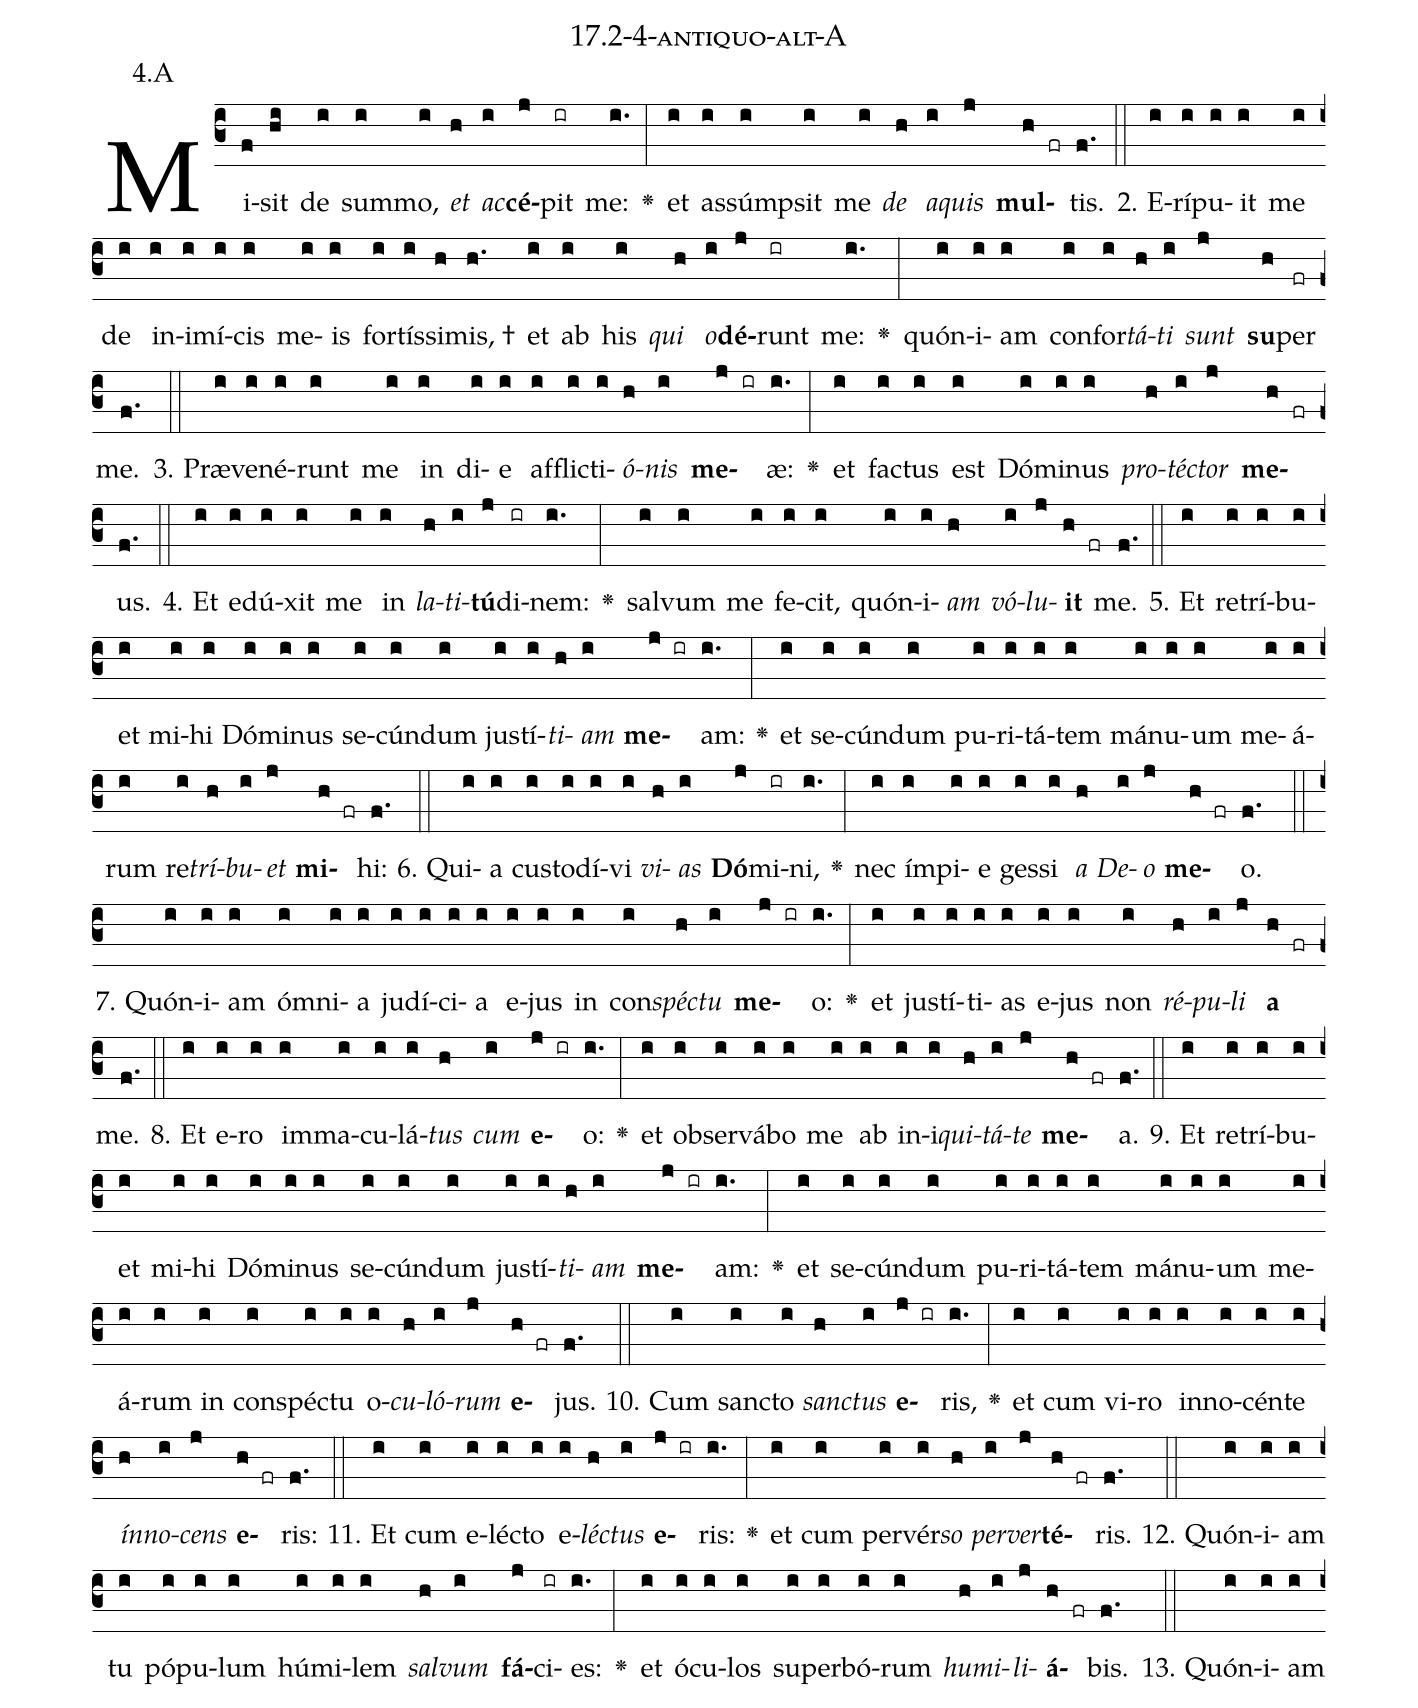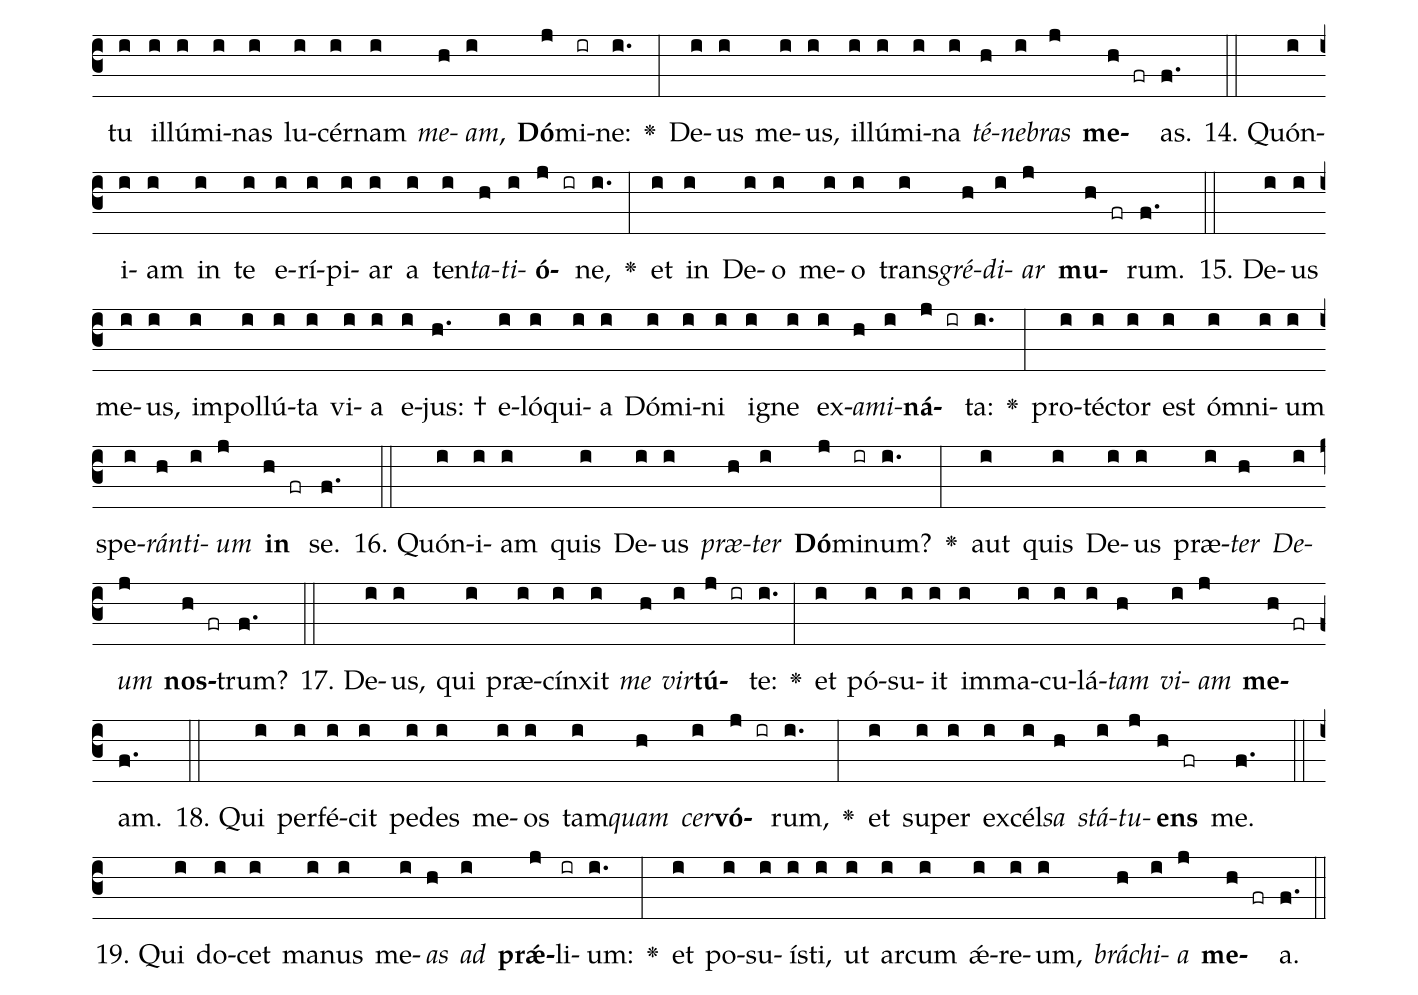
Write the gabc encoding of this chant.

name: 17.2-4-antiquo-alt-A;
annotation: 4.A;
%%
(c3)Mi(f)sit(hi) de(i) sum(i)mo,(i) <i>et</i>(h) <i>ac</i>(i)<b>cé</b>(j)pit(ir) me:(i.) <v>\greheightstar</v>(:) et(i) as(i)súmp(i)sit(i) me(i) <i>de</i>(h) <i>a</i>(i)<i>quis</i>(j) <b>mul</b>(h fr)tis.(f.) (::)
2. E(i)rí(i)pu(i)it(i) me(i) de(i) in(i)i(i)mí(i)cis(i) me(i)is(i) for(i)tís(i)si(h)mis, †(h.) et(i) ab(i) his(i) <i>qui</i>(h) <i>o</i>(i)<b>dé</b>(j)runt(ir) me:(i.) <v>\greheightstar</v>(:) quón(i)i(i)am(i) con(i)for(i)<i>tá</i>(h)<i>ti</i>(i) <i>sunt</i>(j) <b>su</b>(h)per(fr) me.(f.) (::)
3. Præ(i)ve(i)né(i)runt(i) me(i) in(i) di(i)e(i) af(i)flic(i)ti(i)<i>ó</i>(h)<i>nis</i>(i) <b>me</b>(j ir)æ:(i.) <v>\greheightstar</v>(:) et(i) fac(i)tus(i) est(i) Dó(i)mi(i)nus(i) <i>pro</i>(h)<i>téc</i>(i)<i>tor</i>(j) <b>me</b>(h fr)us.(f.) (::)
4. Et(i) e(i)dú(i)xit(i) me(i) in(i) <i>la</i>(h)<i>ti</i>(i)<b>tú</b>(j)di(ir)nem:(i.) <v>\greheightstar</v>(:) sal(i)vum(i) me(i) fe(i)cit,(i) quón(i)i(i)<i>am</i>(h) <i>vó</i>(i)<i>lu</i>(j)<b>it</b>(h fr) me.(f.) (::)
5. Et(i) re(i)trí(i)bu(i)et(i) mi(i)hi(i) Dó(i)mi(i)nus(i) se(i)cún(i)dum(i) jus(i)tí(i)<i>ti</i>(h)<i>am</i>(i) <b>me</b>(j ir)am:(i.) <v>\greheightstar</v>(:) et(i) se(i)cún(i)dum(i) pu(i)ri(i)tá(i)tem(i) má(i)nu(i)um(i) me(i)á(i)rum(i) re(i)<i>trí</i>(h)<i>bu</i>(i)<i>et</i>(j) <b>mi</b>(h fr)hi:(f.) (::)
6. Qui(i)a(i) cus(i)to(i)dí(i)vi(i) <i>vi</i>(h)<i>as</i>(i) <b>Dó</b>(j)mi(ir)ni,(i.) <v>\greheightstar</v>(:) nec(i) ím(i)pi(i)e(i) ges(i)si(i) <i>a</i>(h) <i>De</i>(i)<i>o</i>(j) <b>me</b>(h fr)o.(f.) (::)
7. Quón(i)i(i)am(i) óm(i)ni(i)a(i) ju(i)dí(i)ci(i)a(i) e(i)jus(i) in(i) con(i)<i>spéc</i>(h)<i>tu</i>(i) <b>me</b>(j ir)o:(i.) <v>\greheightstar</v>(:) et(i) jus(i)tí(i)ti(i)as(i) e(i)jus(i) non(i) <i>ré</i>(h)<i>pu</i>(i)<i>li</i>(j) <b>a</b>(h fr) me.(f.) (::)
8. Et(i) e(i)ro(i) im(i)ma(i)cu(i)lá(i)<i>tus</i>(h) <i>cum</i>(i) <b>e</b>(j ir)o:(i.) <v>\greheightstar</v>(:) et(i) ob(i)ser(i)vá(i)bo(i) me(i) ab(i) in(i)i(i)<i>qui</i>(h)<i>tá</i>(i)<i>te</i>(j) <b>me</b>(h fr)a.(f.) (::)
9. Et(i) re(i)trí(i)bu(i)et(i) mi(i)hi(i) Dó(i)mi(i)nus(i) se(i)cún(i)dum(i) jus(i)tí(i)<i>ti</i>(h)<i>am</i>(i) <b>me</b>(j ir)am:(i.) <v>\greheightstar</v>(:) et(i) se(i)cún(i)dum(i) pu(i)ri(i)tá(i)tem(i) má(i)nu(i)um(i) me(i)á(i)rum(i) in(i) con(i)spéc(i)tu(i) o(i)<i>cu</i>(h)<i>ló</i>(i)<i>rum</i>(j) <b>e</b>(h fr)jus.(f.) (::)
10. Cum(i) sanc(i)to(i) <i>sanc</i>(h)<i>tus</i>(i) <b>e</b>(j ir)ris,(i.) <v>\greheightstar</v>(:) et(i) cum(i) vi(i)ro(i) in(i)no(i)cén(i)te(i) <i>ín</i>(h)<i>no</i>(i)<i>cens</i>(j) <b>e</b>(h fr)ris:(f.) (::)
11. Et(i) cum(i) e(i)léc(i)to(i) e(i)<i>léc</i>(h)<i>tus</i>(i) <b>e</b>(j ir)ris:(i.) <v>\greheightstar</v>(:) et(i) cum(i) per(i)vér(i)<i>so</i>(h) <i>per</i>(i)<i>ver</i>(j)<b>té</b>(h fr)ris.(f.) (::)
12. Quón(i)i(i)am(i) tu(i) pó(i)pu(i)lum(i) hú(i)mi(i)lem(i) <i>sal</i>(h)<i>vum</i>(i) <b>fá</b>(j)ci(ir)es:(i.) <v>\greheightstar</v>(:) et(i) ó(i)cu(i)los(i) su(i)per(i)bó(i)rum(i) <i>hu</i>(h)<i>mi</i>(i)<i>li</i>(j)<b>á</b>(h fr)bis.(f.) (::)
13. Quón(i)i(i)am(i) tu(i) il(i)lú(i)mi(i)nas(i) lu(i)cér(i)nam(i) <i>me</i>(h)<i>am</i>,(i) <b>Dó</b>(j)mi(ir)ne:(i.) <v>\greheightstar</v>(:) De(i)us(i) me(i)us,(i) il(i)lú(i)mi(i)na(i) <i>té</i>(h)<i>ne</i>(i)<i>bras</i>(j) <b>me</b>(h fr)as.(f.) (::)
14. Quón(i)i(i)am(i) in(i) te(i) e(i)rí(i)pi(i)ar(i) a(i) ten(i)<i>ta</i>(h)<i>ti</i>(i)<b>ó</b>(j ir)ne,(i.) <v>\greheightstar</v>(:) et(i) in(i) De(i)o(i) me(i)o(i) trans(i)<i>gré</i>(h)<i>di</i>(i)<i>ar</i>(j) <b>mu</b>(h fr)rum.(f.) (::)
15. De(i)us(i) me(i)us,(i) im(i)pol(i)lú(i)ta(i) vi(i)a(i) e(i)jus: †(h.) e(i)ló(i)qui(i)a(i) Dó(i)mi(i)ni(i) i(i)gne(i) ex(i)<i>a</i>(h)<i>mi</i>(i)<b>ná</b>(j ir)ta:(i.) <v>\greheightstar</v>(:) pro(i)téc(i)tor(i) est(i) óm(i)ni(i)um(i) spe(i)<i>rán</i>(h)<i>ti</i>(i)<i>um</i>(j) <b>in</b>(h fr) se.(f.) (::)
16. Quón(i)i(i)am(i) quis(i) De(i)us(i) <i>præ</i>(h)<i>ter</i>(i) <b>Dó</b>(j)mi(ir)num?(i.) <v>\greheightstar</v>(:) aut(i) quis(i) De(i)us(i) præ(i)<i>ter</i>(h) <i>De</i>(i)<i>um</i>(j) <b>nos</b>(h fr)trum?(f.) (::)
17. De(i)us,(i) qui(i) præ(i)cín(i)xit(i) <i>me</i>(h) <i>vir</i>(i)<b>tú</b>(j ir)te:(i.) <v>\greheightstar</v>(:) et(i) pó(i)su(i)it(i) im(i)ma(i)cu(i)lá(i)<i>tam</i>(h) <i>vi</i>(i)<i>am</i>(j) <b>me</b>(h fr)am.(f.) (::)
18. Qui(i) per(i)fé(i)cit(i) pe(i)des(i) me(i)os(i) tam(i)<i>quam</i>(h) <i>cer</i>(i)<b>vó</b>(j ir)rum,(i.) <v>\greheightstar</v>(:) et(i) su(i)per(i) ex(i)cél(i)<i>sa</i>(h) <i>stá</i>(i)<i>tu</i>(j)<b>ens</b>(h fr) me.(f.) (::)
19. Qui(i) do(i)cet(i) ma(i)nus(i) me(i)<i>as</i>(h) <i>ad</i>(i) <b>prǽ</b>(j)li(ir)um:(i.) <v>\greheightstar</v>(:) et(i) po(i)su(i)ís(i)ti,(i) ut(i) ar(i)cum(i) ǽ(i)re(i)um,(i) <i>brá</i>(h)<i>chi</i>(i)<i>a</i>(j) <b>me</b>(h fr)a.(f.) (::)
